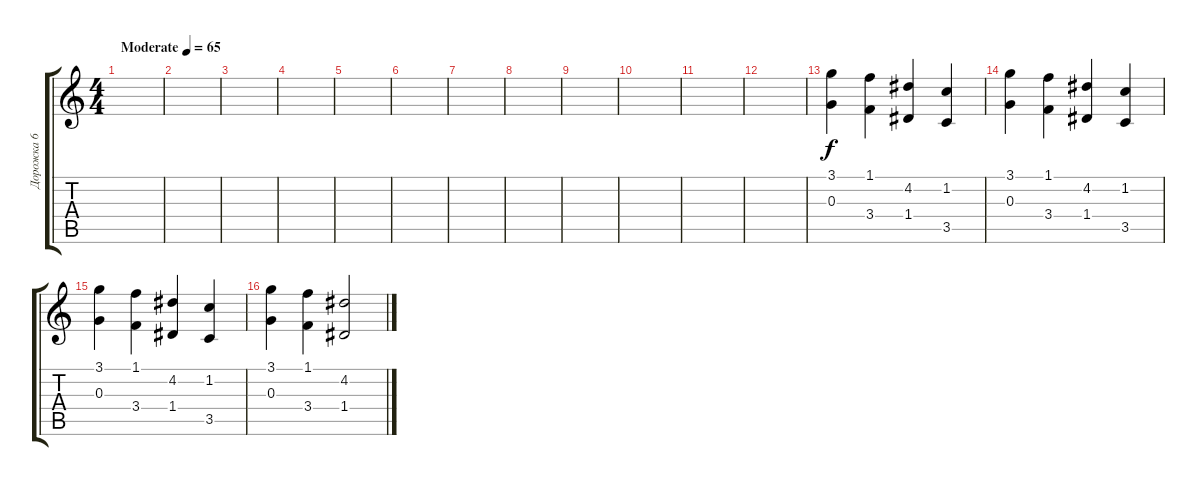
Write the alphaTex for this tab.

\track ("Дорожка 6" "Дорожка 6") {instrument distortionguitar}
\staff {score tabs}
\tuning (E4 B3 G3 D3 A2 E2) {hide}
\ts (4 4)
\tempo (65 "Moderate")
\clef g2
\ks c
|
|
|
|
|
|
|
|
|
|
|
|
(3.1 0.3).4 (1.1 3.4).4 (4.2 1.4).4 (1.2 3.5).4 |
(3.1 0.3).4 (1.1 3.4).4 (4.2 1.4).4 (1.2 3.5).4 |
(3.1 0.3).4 (1.1 3.4).4 (4.2 1.4).4 (1.2 3.5).4 |
(3.1 0.3).4 (1.1 3.4).4 (4.2 1.4).2
